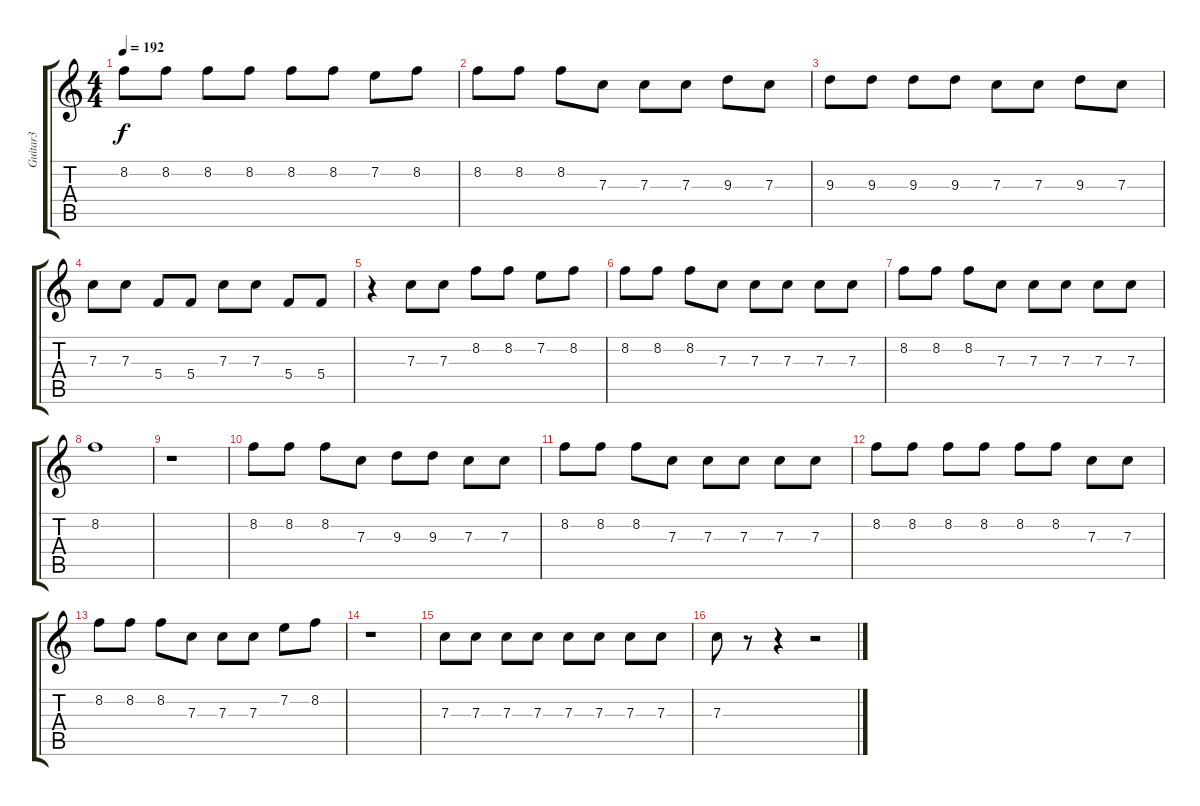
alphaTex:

\track ("Guitar3" "Guitar3") {instrument distortionguitar}
\staff {score tabs}
\tuning (D4 A3 F3 C3 G2 C2) {hide}
\ts (4 4)
\tempo 192
\clef g2
\ks c
8.2.8{dy f} 8.2.8 8.2.8 8.2.8 8.2.8 8.2.8 7.2.8 8.2.8 |
8.2.8 8.2.8 8.2.8 7.3.8 7.3.8 7.3.8 9.3.8 7.3.8 |
9.3.8 9.3.8 9.3.8 9.3.8 7.3.8 7.3.8 9.3.8 7.3.8 |
7.3.8 7.3.8 5.4.8 5.4.8 7.3.8 7.3.8 5.4.8 5.4.8 |
r.4 7.3.8 7.3.8 8.2.8 8.2.8 7.2.8 8.2.8 |
8.2.8 8.2.8 8.2.8 7.3.8 7.3.8 7.3.8 7.3.8 7.3.8 |
8.2.8 8.2.8 8.2.8 7.3.8 7.3.8 7.3.8 7.3.8 7.3.8 |
8.2.1 |
r.1 |
8.2.8 8.2.8 8.2.8 7.3.8 9.3.8 9.3.8 7.3.8 7.3.8 |
8.2.8 8.2.8 8.2.8 7.3.8 7.3.8 7.3.8 7.3.8 7.3.8 |
8.2.8 8.2.8 8.2.8 8.2.8 8.2.8 8.2.8 7.3.8 7.3.8 |
8.2.8 8.2.8 8.2.8 7.3.8 7.3.8 7.3.8 7.2.8 8.2.8 |
r.1 |
7.3.8 7.3.8 7.3.8 7.3.8 7.3.8 7.3.8 7.3.8 7.3.8 |
7.3.8 r.8 r.4 r.2
